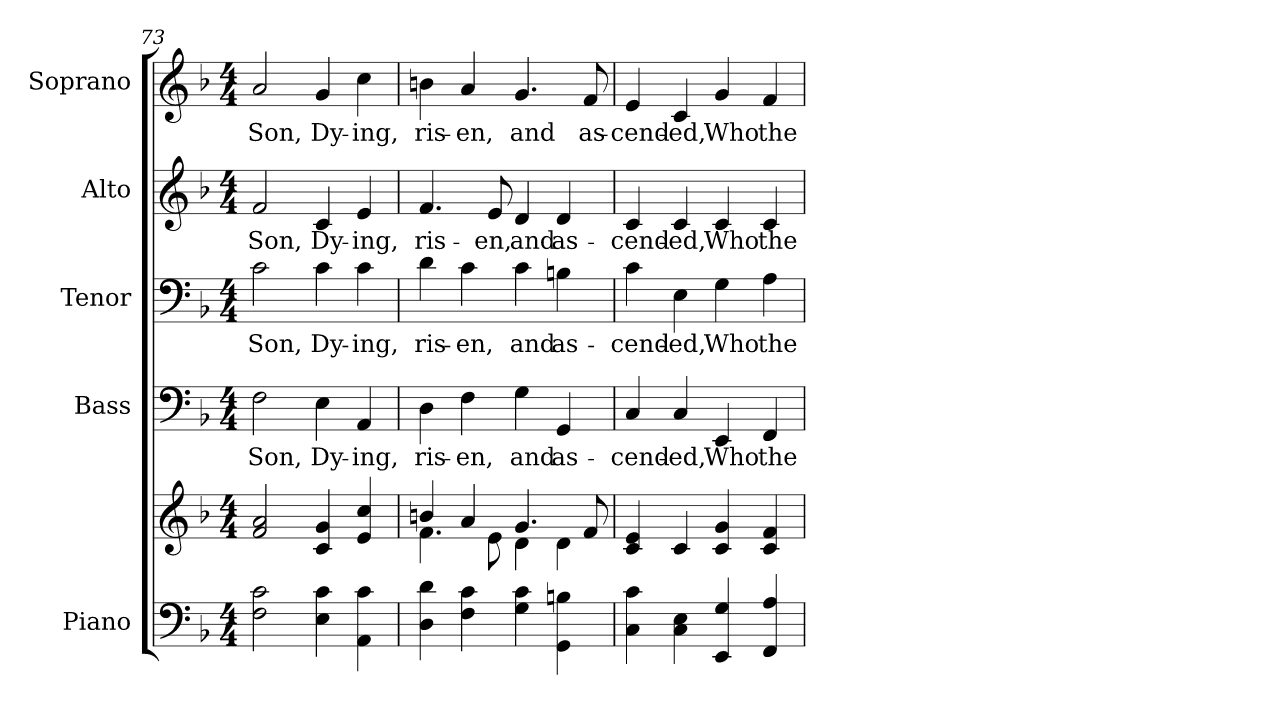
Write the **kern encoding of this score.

**kern	**kern	**kern	**text	**kern	**text	**kern	**text	**kern	**text
*part5	*part5	*part4	*part4	*part3	*part3	*part2	*part2	*part1	*part1
*staff6	*staff5	*staff4	*staff4	*staff3	*staff3	*staff2	*staff2	*staff1	*staff1
*I"Piano	*	*I"Bass	*	*I"Tenor	*	*I"Alto	*	*I"Soprano	*
*I'Pno.	*	*I'B.	*	*I'T.	*	*I'A.	*	*I'S.	*
*clefF4	*clefG2	*clefF4	*	*clefF4	*	*clefG2	*	*clefG2	*
*k[b-]	*k[b-]	*k[b-]	*	*k[b-]	*	*k[b-]	*	*k[b-]	*
*d:	*d:	*d:	*	*d:	*	*d:	*	*d:	*
*M4/4	*M4/4	*M4/4	*	*M4/4	*	*M4/4	*	*M4/4	*
=73	=73	=73	=73	=73	=73	=73	=73	=73	=73
!	!	!	!LO:LY:b:color=#000000	!	!	!	!	!	!
!	!	!	!	!	!LO:LY:b:color=#000000	!	!	!	!
!	!	!	!	!	!	!	!LO:LY:b:color=#000000	!	!
!	!	!	!	!	!	!	!	!	!LO:LY:b:color=#000000
2Fi\ 2ci	2fi/ 2ai	2Fi\	Son,	2ci\	Son,	2fi/	Son,	2ai/	Son,
!	!	!	!LO:LY:b:color=#000000	!	!	!	!	!	!
!	!	!	!	!	!LO:LY:b:color=#000000	!	!	!	!
!	!	!	!	!	!	!	!LO:LY:b:color=#000000	!	!
!	!	!	!	!	!	!	!	!	!LO:LY:b:color=#000000
4Ei\ 4ci	4ci/ 4gi	4Ei\	Dy-	4ci\	Dy-	4ci/	Dy-	4gi/	Dy-
!	!	!	!LO:LY:b:color=#000000	!	!	!	!	!	!
!	!	!	!	!	!LO:LY:b:color=#000000	!	!	!	!
!	!	!	!	!	!	!	!LO:LY:b:color=#000000	!	!
!	!	!	!	!	!	!	!	!	!LO:LY:b:color=#000000
4AAi\ 4ci	4ei/ 4cci	4AAi/	-ing,	4ci\	-ing,	4ei/	-ing,	4cci\	-ing,
!!LO:PB:g=z
=74	=74	=74	=74	=74	=74	=74	=74	=74	=74
*	*^	*	*	*	*	*	*	*	*
!	!	!	!	!LO:LY:b:color=#000000	!	!	!	!	!	!
!	!	!	!	!	!	!LO:LY:b:color=#000000	!	!	!	!
!	!	!	!	!	!	!	!	!LO:LY:b:color=#000000	!	!
!	!	!	!	!	!	!	!	!	!	!LO:LY:b:color=#000000
4Di\ 4di	4bni/	4.fi\	4Di\	ris-	4di\	ris-	4.fi/	ris-	4bni\	ris-
!	!	!	!	!LO:LY:b:color=#000000	!	!	!	!	!	!
!	!	!	!	!	!	!LO:LY:b:color=#000000	!	!	!	!
!	!	!	!	!	!	!	!	!	!	!LO:LY:b:color=#000000
4Fi\ 4ci	4ai/	.	4Fi\	-en,	4ci\	-en,	.	.	4ai/	-en,
!	!	!	!	!	!	!	!	!LO:LY:b:color=#000000	!	!
.	.	8ei\	.	.	.	.	8ei/	-en,	.	.
!	!	!	!	!LO:LY:b:color=#000000	!	!	!	!	!	!
!	!	!	!	!	!	!LO:LY:b:color=#000000	!	!	!	!
!	!	!	!	!	!	!	!	!LO:LY:b:color=#000000	!	!
!	!	!	!	!	!	!	!	!	!	!LO:LY:b:color=#000000
4Gi\ 4ci	4.gi/	4di\	4Gi\	and	4ci\	and	4di/	and	4.gi/	and
!	!	!	!	!LO:LY:b:color=#000000	!	!	!	!	!	!
!	!	!	!	!	!	!LO:LY:b:color=#000000	!	!	!	!
!	!	!	!	!	!	!	!	!LO:LY:b:color=#000000	!	!
4GGi\ 4Bni	.	4di\	4GGi/	as-	4Bni\	as-	4di/	as-	.	.
!	!	!	!	!	!	!	!	!	!	!LO:LY:b:color=#000000
.	8fi/	.	.	.	.	.	.	.	8fi/	as-
*	*v	*v	*	*	*	*	*	*	*	*
=75	=75	=75	=75	=75	=75	=75	=75	=75	=75
!	!	!	!LO:LY:b:color=#000000	!	!	!	!	!	!
!	!	!	!	!	!LO:LY:b:color=#000000	!	!	!	!
!	!	!	!	!	!	!	!LO:LY:b:color=#000000	!	!
!	!	!	!	!	!	!	!	!	!LO:LY:b:color=#000000
4Ci\ 4ci	4ci/ 4ei	4Ci/	-cend-	4ci\	-cend-	4ci/	-cend-	4ei/	-cend-
!	!	!	!LO:LY:b:color=#000000	!	!	!	!	!	!
!	!	!	!	!	!LO:LY:b:color=#000000	!	!	!	!
!	!	!	!	!	!	!	!LO:LY:b:color=#000000	!	!
!	!	!	!	!	!	!	!	!	!LO:LY:b:color=#000000
4Ci\ 4Ei	4ci/	4Ci/	-ed,	4Ei\	-ed,	4ci/	-ed,	4ci/	-ed,
!	!	!	!LO:LY:b:color=#000000	!	!	!	!	!	!
!	!	!	!	!	!LO:LY:b:color=#000000	!	!	!	!
!	!	!	!	!	!	!	!LO:LY:b:color=#000000	!	!
!	!	!	!	!	!	!	!	!	!LO:LY:b:color=#000000
4EEi/ 4Gi	4ci/ 4gi	4EEi/	Who	4Gi\	Who	4ci/	Who	4gi/	Who
!	!	!	!LO:LY:b:color=#000000	!	!	!	!	!	!
!	!	!	!	!	!LO:LY:b:color=#000000	!	!	!	!
!	!	!	!	!	!	!	!LO:LY:b:color=#000000	!	!
!	!	!	!	!	!	!	!	!	!LO:LY:b:color=#000000
4FFi/ 4Ai	4ci/ 4fi	4FFi/	the	4Ai\	the	4ci/	the	4fi/	the
=	=	=	=	=	=	=	=	=	=
*-	*-	*-	*-	*-	*-	*-	*-	*-	*-
